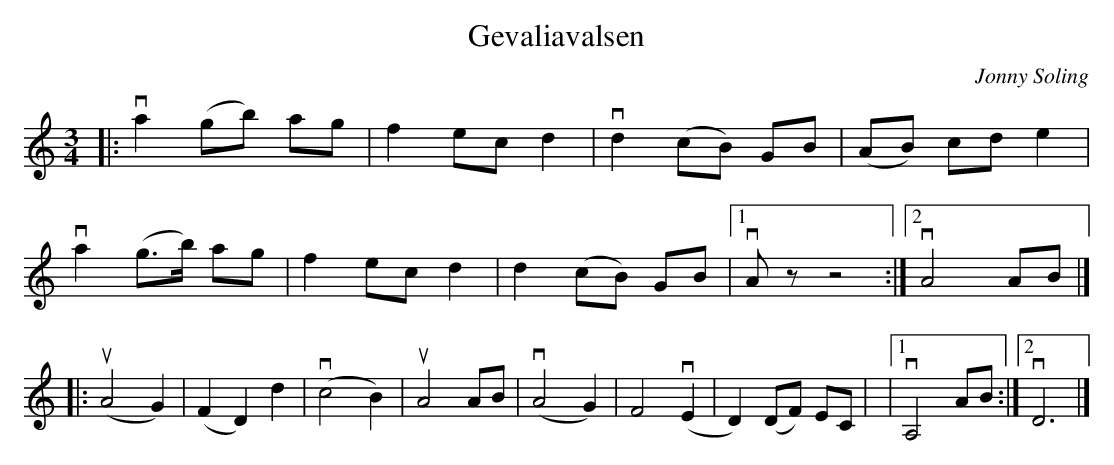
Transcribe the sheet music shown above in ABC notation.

X:1
T:Gevaliavalsen
C:Jonny Soling
M:3/4
L:1/8
K:Am
|:va2 (gb) ag | f2 ec d2 | vd2 (cB) GB | (AB) cd e2 |
va2 (g>b) ag | f2 ec d2 | d2 (cB) GB |1 vA z z4 :|2 vA4 AB |]
|:(uA4 G2) | (F2 D2) d2 | (vc4 B2) | uA4 AB | (vA4 G2) | F4 (vE2 | D2) (DF) EC | |1 vA,4 AB :|2 vD6 |]
